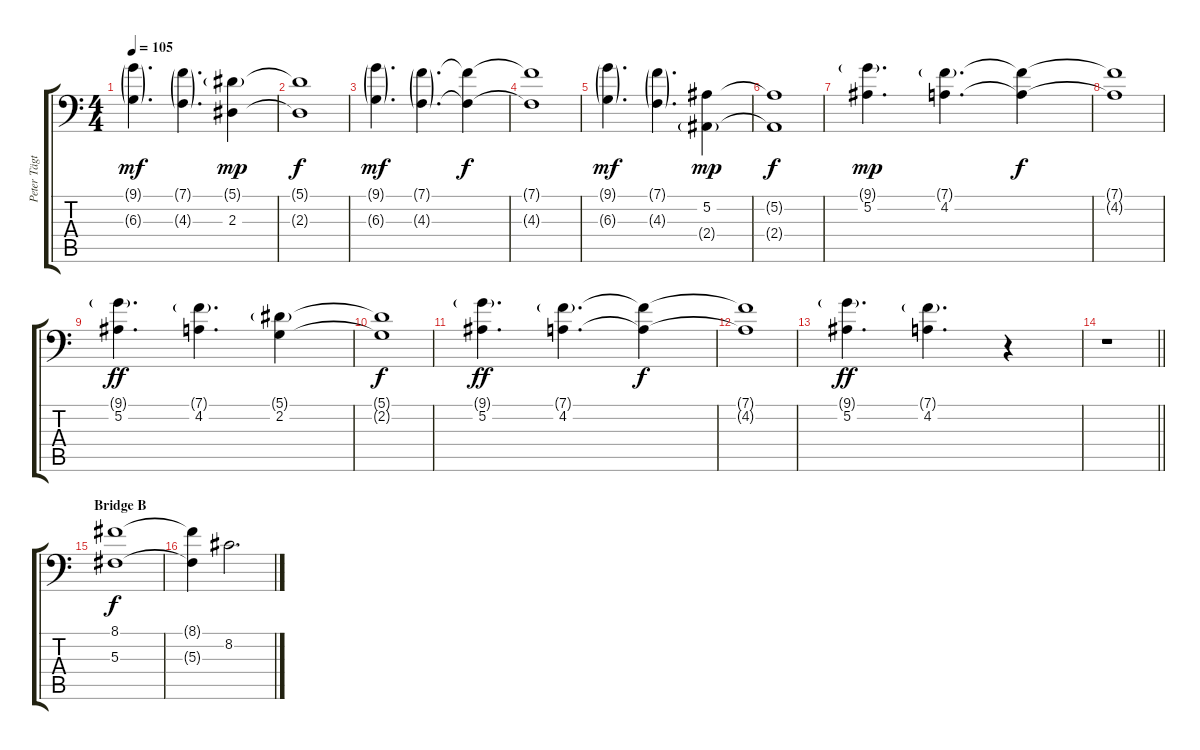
\track ("Peter Tägtgren (Keyboard I)" "Peter Tägt") {instrument pad4choir}
\staff {score tabs}
\tuning (Bb3 F3 Db3 Ab2 Eb2 Bb1) {hide}
\ts (4 4)
\tempo 105
\clef f4
\ks c
(9.1{g} 6.3{g}).4{d dy mf} (7.1{g} 4.3{g}).4{d} (5.1{g} 2.3).4{dy mp} |
(5.1{t} 2.3{t}).1{dy f} |
(9.1{g} 6.3{g}).4{d dy mf} (7.1{g} 4.3{g}).4{d} (7.1{t} 4.3{t}).4{dy f} |
(7.1{t} 4.3{t}).1 |
(9.1{g} 6.3{g}).4{d dy mf} (7.1{g} 4.3{g}).4{d} (5.2 2.4{g}).4{dy mp} |
(5.2{t} 2.4{t}).1{dy f} |
(9.1{g} 5.2).4{d dy mp} (7.1{g} 4.2).4{d} (7.1{t} 4.2{t}).4{dy f} |
(7.1{t} 4.2{t}).1 |
(9.1{g} 5.2).4{d dy ff} (7.1{g} 4.2).4{d} (5.1{g} 2.2).4 |
(5.1{t} 2.2{t}).1{dy f} |
(9.1{g} 5.2).4{d dy ff} (7.1{g} 4.2).4{d} (7.1{t} 4.2{t}).4{dy f} |
(7.1{t} 4.2{t}).1 |
(9.1{g} 5.2).4{d dy ff} (7.1{g} 4.2).4{d} r.4 |
\barLineRight lightlight
r.1 |
\section ("" "Bridge B")
(8.1 5.3).1{dy f} |
(8.1{t} 5.3{t}).4 8.2.2{d}
